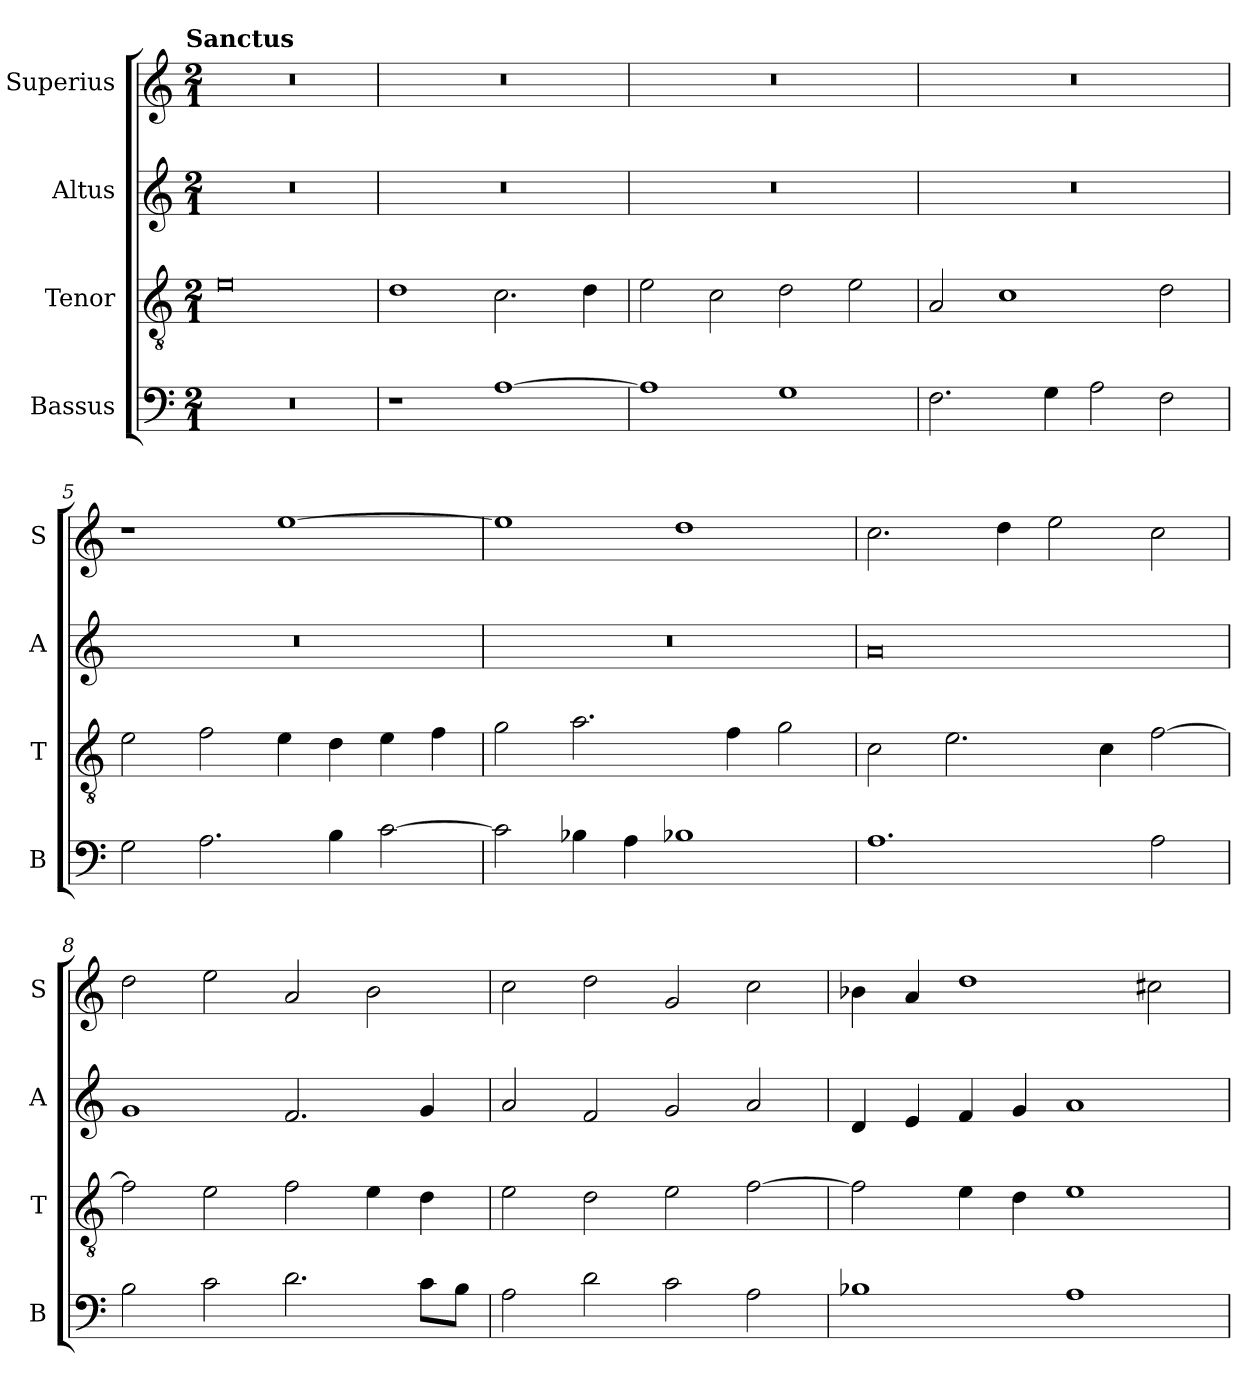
**kern	**kern	**kern	**kern
*part4	*part3	*part2	*part1
*staff4	*staff3	*staff2	*staff1
*I"Bassus	*I"Tenor	*I"Altus	*I"Superius
*I'B	*I'T	*I'A	*I'S
*clefF4	*clefGv2	*clefG2	*clefG2
*k[]	*k[]	*k[]	*k[]
*C:	*C:	*C:	*C:
!!LO:TX:omd:t=Sanctus
*M2/1	*M2/1	*M2/1	*M2/1
=1	=1	=1	=1
0r	0e	0r	0r
=2	=2	=2	=2
1r	1d	0r	0r
[1A	2.c	.	.
.	4d	.	.
=3	=3	=3	=3
1A]	2e	0r	0r
.	2c	.	.
1G	2d	.	.
.	2e	.	.
=4	=4	=4	=4
2.F	2A	0r	0r
.	1c	.	.
4G	.	.	.
2A	.	.	.
2F	2d	.	.
=5	=5	=5	=5
2G	2e	0r	1r
2.A	2f	.	.
.	4e	.	[1ee
4B	4d	.	.
[2c	4e	.	.
.	4f	.	.
=6	=6	=6	=6
2c]	2g	0r	1ee]
4B-X	2.a	.	.
4A	.	.	.
1B-X	.	.	1dd
.	4f	.	.
.	2g	.	.
=7	=7	=7	=7
1.A	2c	0a	2.cc
.	2.e	.	.
.	.	.	4dd
.	.	.	2ee
.	4c	.	.
2A	[2f	.	2cc
=8	=8	=8	=8
2B	2f]	1g	2dd
2c	2e	.	2ee
2.d	2f	2.f	2a
.	4e	.	2b
8cL	4d	4g	.
8BJ	.	.	.
=9	=9	=9	=9
2A	2e	2a	2cc
2d	2d	2f	2dd
2c	2e	2g	2g
2A	[2f	2a	2cc
=10	=10	=10	=10
1B-X	2f]	4d	4b-X
.	.	4e	4a
.	4e	4f	1dd
.	4d	4g	.
1A	1e	1a	.
.	.	.	2cc#X
=	=	=	=
*-	*-	*-	*-
